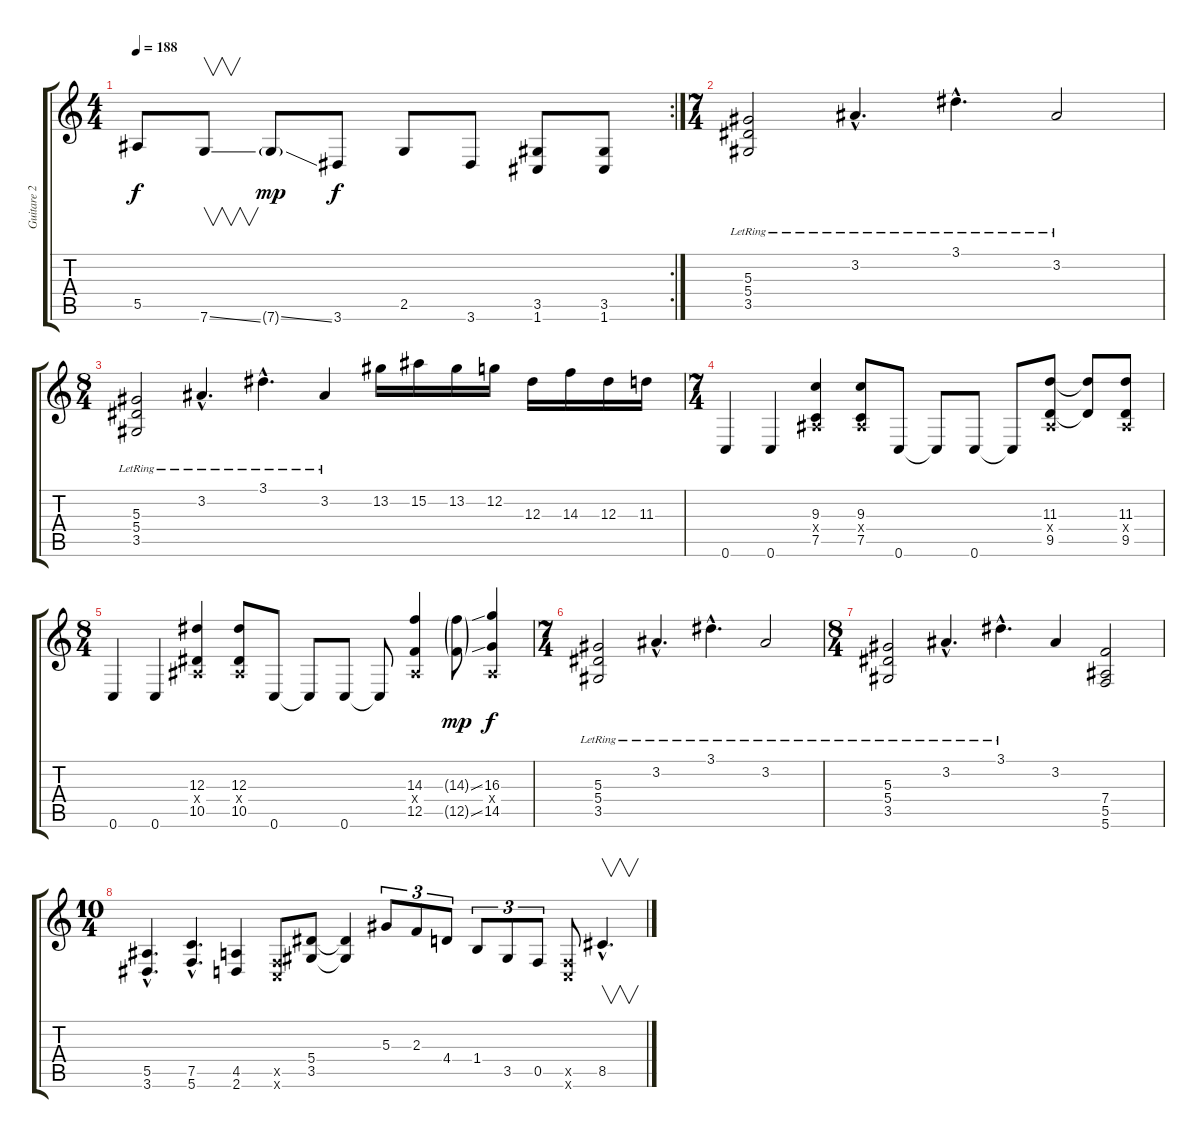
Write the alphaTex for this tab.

\track ("Guitare 2" "Guitare 2") {instrument overdrivenguitar}
\staff {score tabs}
\tuning (C4 G3 Eb3 Bb2 F2 C2) {hide}
\rc 2
\ts (4 4)
\tempo 188
\clef g2
\ks c
5.5.8{dy f} 7.6{ss}.8{v} 7.6{ss g}.8{dy mp} 3.6.8{dy f} 2.5.8 3.6.8 (3.5 1.6).8 (3.5 1.6).8 |
\ts (7 4)
(5.3{lr} 5.4{lr} 3.5{lr}).2 3.2{hac lr}.4{d} 3.1{hac lr}.4{d} 3.2{lr}.2 |
\ts (8 4)
(5.3{lr} 5.4{lr} 3.5{lr}).2 3.2{hac lr}.4{d} 3.1{hac lr}.4{d} 3.2{lr}.4 13.2.16 15.2.16 13.2.16 12.2.16 12.3.16 14.3.16 12.3.16 11.3.16 |
\ts (7 4)
0.6.4 0.6.4 (9.3 0.4{x} 7.5).4 (9.3 0.4{x} 7.5).8 0.6.8 0.6{t}.8 0.6.8 0.6{t}.8 (11.3 0.4{x} 9.5).8 (11.3{t} 9.5{t}).8 (11.3 0.4{x} 9.5).8 |
\ts (8 4)
0.6.4 0.6.4 (12.3 0.4{x} 10.5).4 (12.3 0.4{x} 10.5).8 0.6.8 0.6{t}.8 0.6.8 0.6{t}.8 (14.3 0.4{x} 12.5).4 (14.3{ss g} 12.5{ss g}).8{dy mp} (16.3 0.4{x} 14.5).4{dy f} |
\ts (7 4)
(5.3{lr} 5.4{lr} 3.5{lr}).2 3.2{hac lr}.4{d} 3.1{hac lr}.4{d} 3.2{lr}.2 |
\ts (8 4)
(5.3{lr} 5.4{lr} 3.5{lr}).2 3.2{hac lr}.4{d} 3.1{hac lr}.4{d} 3.2.4 (7.4 5.5 5.6).2 |
\ts (10 4)
(5.5{hac} 3.6{hac}).4{d} (7.5{hac} 5.6{hac}).4{d} (4.5 2.6).4 (0.5{x} 0.6{x}).8 (5.4 3.5).8 (5.4{t} 3.5{t}).4 5.3.8{tu (3 2)} 2.3.8{tu (3 2)} 4.4.8{tu (3 2)} 1.4.8{tu (3 2)} 3.5.8{tu (3 2)} 0.5.8{tu (3 2)} (0.5{x} 0.6{x}).8 8.5{hac}.4{v d}
